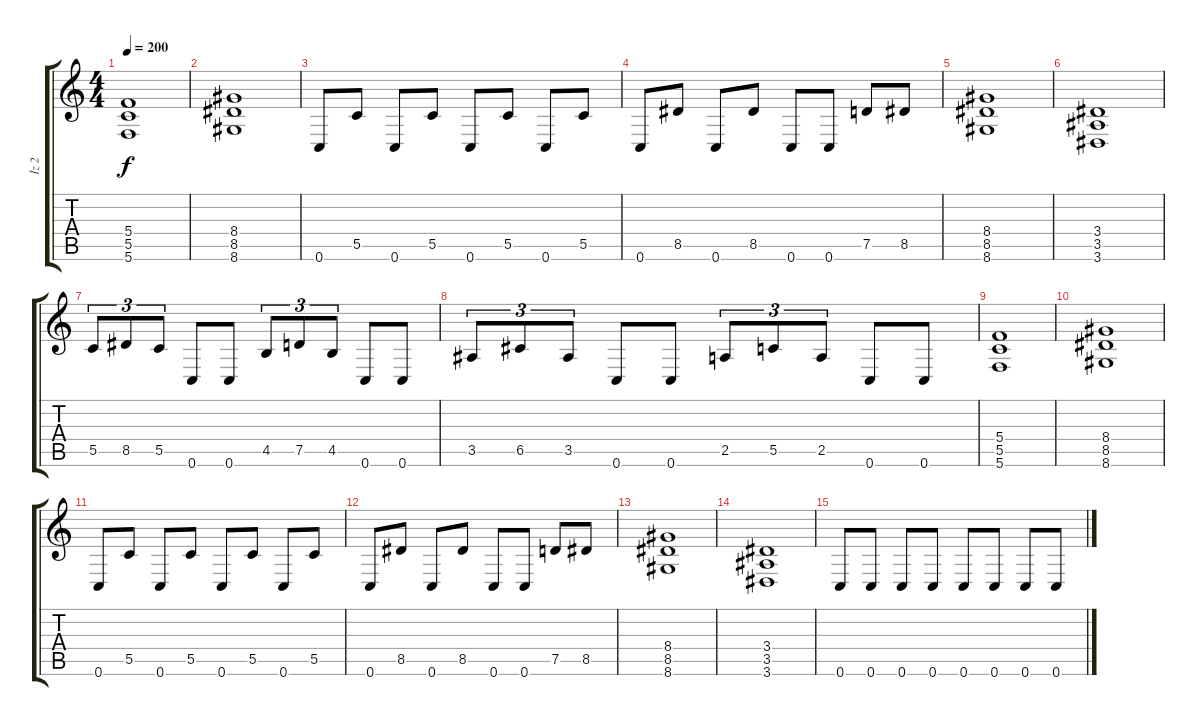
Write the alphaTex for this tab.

\track ("İz 2" "İz 2") {instrument distortionguitar}
\staff {score tabs}
\tuning (D4 A3 F3 C3 G2 C2) {hide}
\ts (4 4)
\tempo 200
\clef g2
\ks c
(5.4 5.5 5.6).1{dy f} |
(8.4 8.5 8.6).1 |
0.6.8 5.5.8 0.6.8 5.5.8 0.6.8 5.5.8 0.6.8 5.5.8 |
0.6.8 8.5.8 0.6.8 8.5.8 0.6.8 0.6.8 7.5.8 8.5.8 |
(8.4 8.5 8.6).1 |
(3.4 3.5 3.6).1 |
5.5.8{tu (3 2)} 8.5.8{tu (3 2)} 5.5.8{tu (3 2)} 0.6.8 0.6.8 4.5.8{tu (3 2)} 7.5.8{tu (3 2)} 4.5.8{tu (3 2)} 0.6.8 0.6.8 |
3.5.8{tu (3 2)} 6.5.8{tu (3 2)} 3.5.8{tu (3 2)} 0.6.8 0.6.8 2.5.8{tu (3 2)} 5.5.8{tu (3 2)} 2.5.8{tu (3 2)} 0.6.8 0.6.8 |
(5.4 5.5 5.6).1 |
(8.4 8.5 8.6).1 |
0.6.8 5.5.8 0.6.8 5.5.8 0.6.8 5.5.8 0.6.8 5.5.8 |
0.6.8 8.5.8 0.6.8 8.5.8 0.6.8 0.6.8 7.5.8 8.5.8 |
(8.4 8.5 8.6).1 |
(3.4 3.5 3.6).1 |
0.6.8 0.6.8 0.6.8 0.6.8 0.6.8 0.6.8 0.6.8 0.6.8
